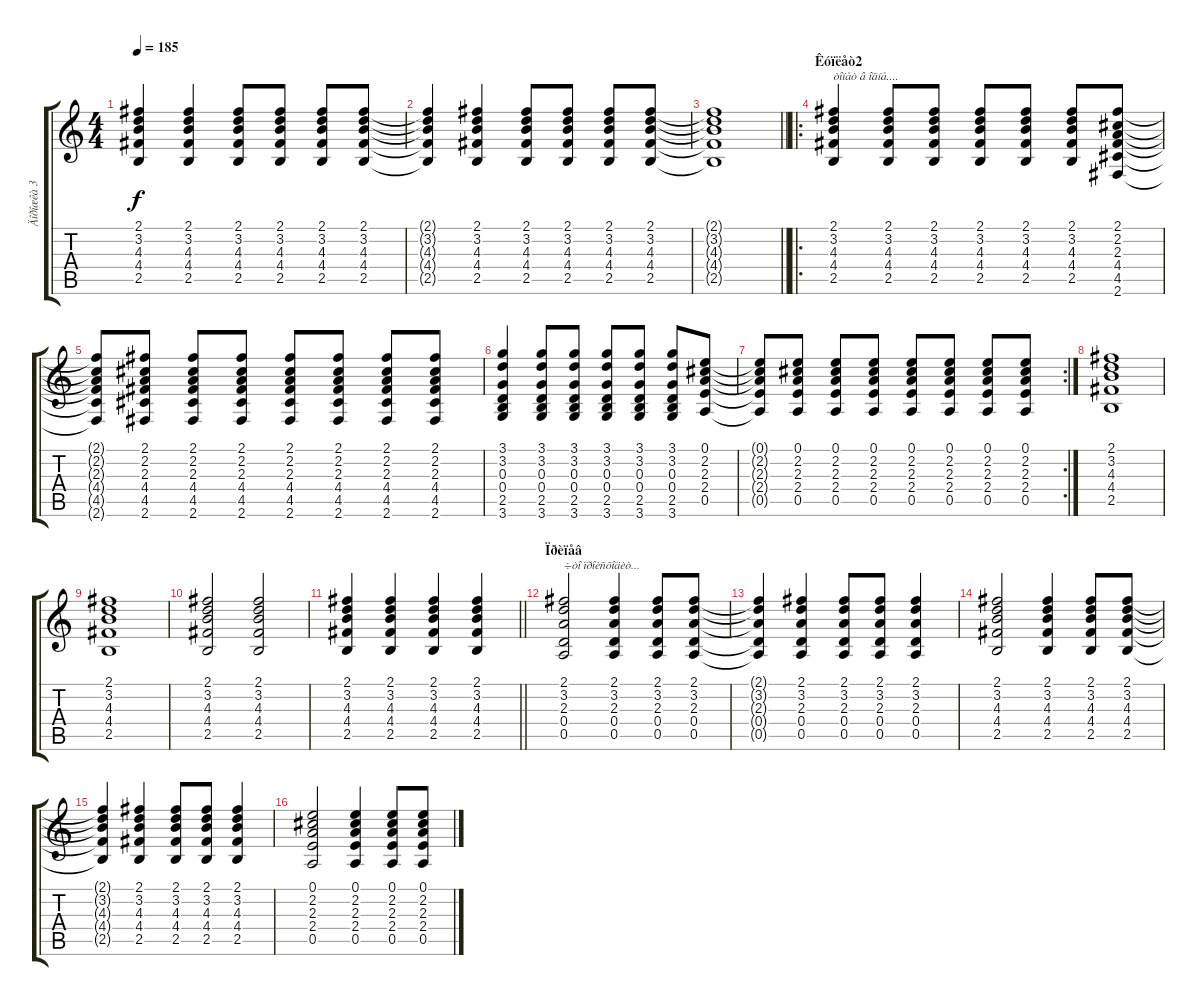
\track ("Äîðîæêà 3" "Äîðîæêà 3") {instrument acousticguitarnylon}
\staff {score tabs}
\tuning (E4 B3 G3 D3 A2 E2) {hide}
\ts (4 4)
\tempo 185
\clef g2
\ks c
(2.1 3.2 4.3 4.4 2.5).4{dy f} (2.1 3.2 4.3 4.4 2.5).4 (2.1 3.2 4.3 4.4 2.5).8 (2.1 3.2 4.3 4.4 2.5).8 (2.1 3.2 4.3 4.4 2.5).8 (2.1 3.2 4.3 4.4 2.5).8 |
(2.1{t} 3.2{t} 4.3{t} 4.4{t} 2.5{t}).4 (2.1 3.2 4.3 4.4 2.5).4 (2.1 3.2 4.3 4.4 2.5).8 (2.1 3.2 4.3 4.4 2.5).8 (2.1 3.2 4.3 4.4 2.5).8 (2.1 3.2 4.3 4.4 2.5).8 |
\barLineRight lightlight
(2.1{t} 3.2{t} 4.3{t} 4.4{t} 2.5{t}).1 |
\ro
\section ("" "Êóïëåò2")
(2.1 3.2 4.3 4.4 2.5).4{txt "òîíåò â îãíå...."} (2.1 3.2 4.3 4.4 2.5).8 (2.1 3.2 4.3 4.4 2.5).8 (2.1 3.2 4.3 4.4 2.5).8 (2.1 3.2 4.3 4.4 2.5).8 (2.1 3.2 4.3 4.4 2.5).8 (2.1 2.2 2.3 4.4 4.5 2.6).8 |
(2.1{t} 2.2{t} 2.3{t} 4.4{t} 4.5{t} 2.6{t}).8 (2.1 2.2 2.3 4.4 4.5 2.6).8 (2.1 2.2 2.3 4.4 4.5 2.6).8 (2.1 2.2 2.3 4.4 4.5 2.6).8 (2.1 2.2 2.3 4.4 4.5 2.6).8 (2.1 2.2 2.3 4.4 4.5 2.6).8 (2.1 2.2 2.3 4.4 4.5 2.6).8 (2.1 2.2 2.3 4.4 4.5 2.6).8 |
(3.1 3.2 0.3 0.4 2.5 3.6).4 (3.1 3.2 0.3 0.4 2.5 3.6).8 (3.1 3.2 0.3 0.4 2.5 3.6).8 (3.1 3.2 0.3 0.4 2.5 3.6).8 (3.1 3.2 0.3 0.4 2.5 3.6).8 (3.1 3.2 0.3 0.4 2.5 3.6).8 (0.1 2.2 2.3 2.4 0.5).8 |
\rc 2
(0.1{t} 2.2{t} 2.3{t} 2.4{t} 0.5{t}).8 (0.1 2.2 2.3 2.4 0.5).8 (0.1 2.2 2.3 2.4 0.5).8 (0.1 2.2 2.3 2.4 0.5).8 (0.1 2.2 2.3 2.4 0.5).8 (0.1 2.2 2.3 2.4 0.5).8 (0.1 2.2 2.3 2.4 0.5).8 (0.1 2.2 2.3 2.4 0.5).8 |
(2.1 3.2 4.3 4.4 2.5).1 |
(2.1 3.2 4.3 4.4 2.5).1 |
(2.1 3.2 4.3 4.4 2.5).2 (2.1 3.2 4.3 4.4 2.5).2 |
\barLineRight lightlight
(2.1 3.2 4.3 4.4 2.5).4 (2.1 3.2 4.3 4.4 2.5).4 (2.1 3.2 4.3 4.4 2.5).4 (2.1 3.2 4.3 4.4 2.5).4 |
\section ("" "Ïðèïåâ")
(2.1 3.2 2.3 0.4 0.5).2{txt "÷òî ïðîèñõîäèò..."} (2.1 3.2 2.3 0.4 0.5).4 (2.1 3.2 2.3 0.4 0.5).8 (2.1 3.2 2.3 0.4 0.5).8 |
(2.1{t} 3.2{t} 2.3{t} 0.4{t} 0.5{t}).4 (2.1 3.2 2.3 0.4 0.5).4 (2.1 3.2 2.3 0.4 0.5).8 (2.1 3.2 2.3 0.4 0.5).8 (2.1 3.2 2.3 0.4 0.5).4 |
(2.1 3.2 4.3 4.4 2.5).2 (2.1 3.2 4.3 4.4 2.5).4 (2.1 3.2 4.3 4.4 2.5).8 (2.1 3.2 4.3 4.4 2.5).8 |
(2.1{t} 3.2{t} 4.3{t} 4.4{t} 2.5{t}).4 (2.1 3.2 4.3 4.4 2.5).4 (2.1 3.2 4.3 4.4 2.5).8 (2.1 3.2 4.3 4.4 2.5).8 (2.1 3.2 4.3 4.4 2.5).4 |
(0.1 2.2 2.3 2.4 0.5).2 (0.1 2.2 2.3 2.4 0.5).4 (0.1 2.2 2.3 2.4 0.5).8 (0.1 2.2 2.3 2.4 0.5).8
